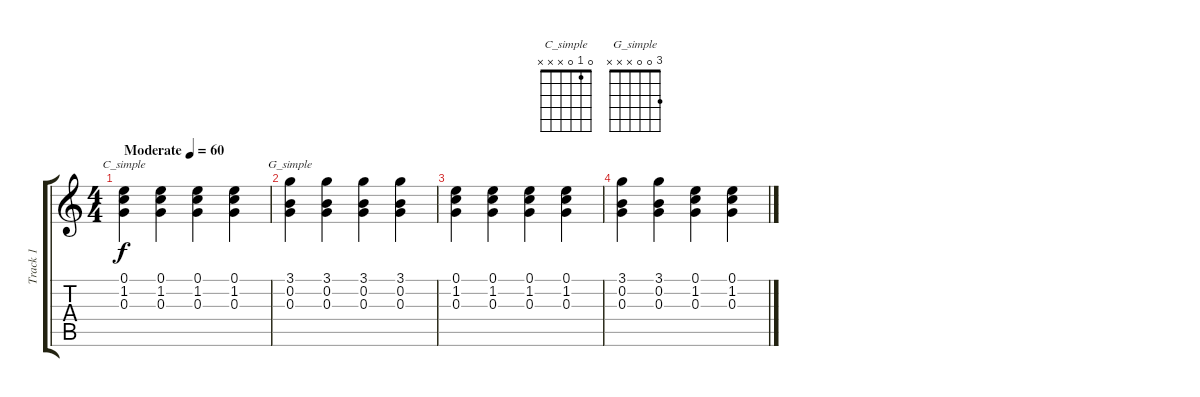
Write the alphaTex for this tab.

\track ("Track 1" "Track 1") {instrument acousticguitarsteel}
\staff {score tabs}
\tuning (E4 B3 G3 D3 A2 E2) {hide}
\chord ("C_simple" 0 1 0 x x x)
\chord ("G_simple" 3 0 0 x x x)
\ts (4 4)
\tempo (60 "Moderate")
\clef g2
\ks c
(0.1 1.2 0.3).4{ch "C_simple" dy f instrument acousticguitarsteel} (0.1 1.2 0.3).4 (0.1 1.2 0.3).4 (0.1 1.2 0.3).4 |
(3.1 0.2 0.3).4{ch "G_simple"} (3.1 0.2 0.3).4 (3.1 0.2 0.3).4 (3.1 0.2 0.3).4 |
(0.1 1.2 0.3).4 (0.1 1.2 0.3).4 (0.1 1.2 0.3).4 (0.1 1.2 0.3).4 |
(3.1 0.2 0.3).4 (3.1 0.2 0.3).4 (0.1 1.2 0.3).4 (0.1 1.2 0.3).4
